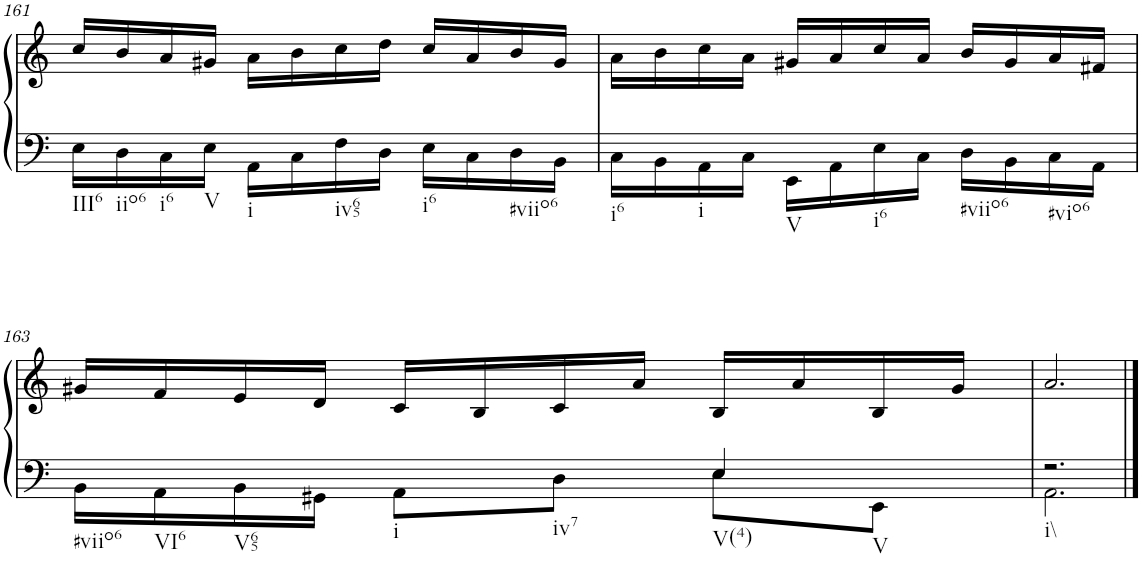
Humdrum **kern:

**kern	**kern
*part1	*part1
*staff2	*staff1
*I"Klavier linke Hand	*
!!LO:PB:g=z
*clefF4	*clefG2
*k[]	*k[]
*M3/4	*M3/4
=161	=161
*^	*
!LO:TX:b:t=III6	!	!
!LO:TX:b:t=iio6	!	!
!LO:TX:b:t=i6	!	!
!LO:TX:b:t=V	!	!
!LO:TX:b:t=i	!	!
!LO:TX:b:t=iv65	!	!
!LO:TX:b:t=i6	!	!
!LO:TX:b:t=#viio6	!	!
2.ryy	16E\LL	16cc/LL
.	16D\	16b/
.	16C\	16a/
.	16E\JJ	16g#X/JJ
.	16AA\LL	16a\LL
.	16C\	16b\
.	16F\	16cc\
.	16D\JJ	16dd\JJ
.	16E\LL	16cc/LL
.	16C\	16a/
.	16D\	16b/
.	16BB\JJ	16g#/JJ
=162	=162	=162
!LO:TX:b:t=i6	!	!
!LO:TX:b:t=i	!	!
!LO:TX:b:t=V	!	!
!LO:TX:b:t=i6	!	!
!LO:TX:b:t=#viio6	!	!
!LO:TX:b:t=#vio6	!	!
2.ryy	16C\LL	16a\LL
.	16BB\	16b\
.	16AA\	16cc\
.	16C\JJ	16a\JJ
.	16EE\LL	16g#X/LL
.	16AA\	16a/
.	16E\	16cc/
.	16C\JJ	16a/JJ
.	16D\LL	16b/LL
.	16BB\	16g#/
.	16C\	16a/
.	16AA\JJ	16f#X/JJ
!!LO:LB:g=z
=163	=163	=163
!LO:TX:b:t=#viio6	!	!
!LO:TX:b:t=VI6	!	!
!LO:TX:b:t=V65	!	!
!LO:TX:b:t=i	!	!
!LO:TX:b:t=iv7	!	!
2ryy	16BB\LL	16g#X/LL
.	16AA\	16f/
.	16BB\	16e/
.	16GG#X\JJ	16d/JJ
.	8AA\L	16c/LL
.	.	16B/
.	8D\J	16c/
.	.	16a/JJ
!LO:TX:b:t=V(4)	!	!
!LO:TX:b:t=V	!	!
4E/	8E\L	16B/LL
.	.	16a/
.	8EE\J	16B/
.	.	16g#/JJ
=164	=164	=164
!LO:TX:b:t=i\\	!	!
2.r	2.AA\	2.a/
*v	*v	*
==	==
*-	*-
